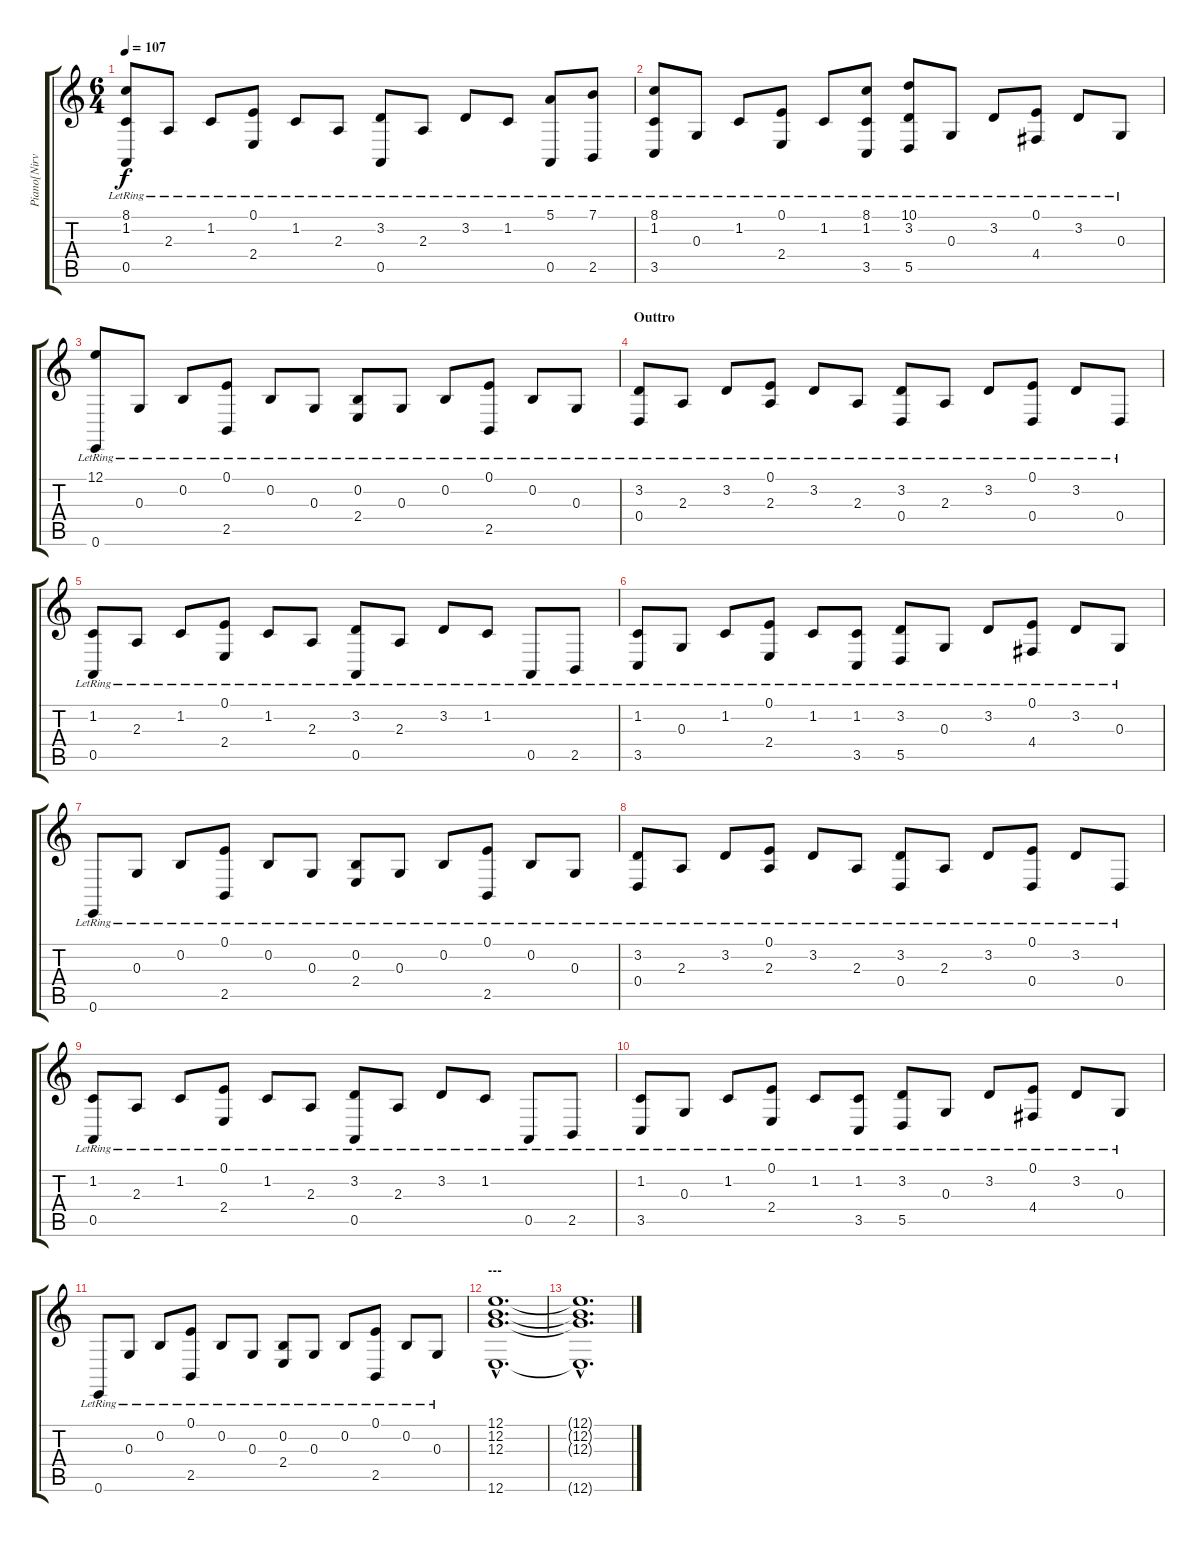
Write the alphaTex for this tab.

\track ("Piano[Nirvana]" "Piano[Nirv") {instrument acousticgrandpiano}
\staff {score tabs}
\tuning (E4 B3 G3 D3 A2 E2) {hide}
\ts (6 4)
\tempo 107
\clef g2
\ks c
(8.1{lr} 1.2{lr} 0.5{lr}).8{dy f} 2.3{lr}.8 1.2{lr}.8 (0.1{lr} 2.4{lr}).8 1.2{lr}.8 2.3{lr}.8 (3.2{lr} 0.5{lr}).8 2.3{lr}.8 3.2{lr}.8 1.2{lr}.8 (5.1{lr} 0.5{lr}).8 (7.1{lr} 2.5{lr}).8 |
(8.1{lr} 1.2{lr} 3.5{lr}).8 0.3{lr}.8 1.2{lr}.8 (0.1{lr} 2.4{lr}).8 1.2{lr}.8 (8.1{lr} 1.2{lr} 3.5{lr}).8 (10.1{lr} 3.2{lr} 5.5{lr}).8 0.3{lr}.8 3.2{lr}.8 (0.1{lr} 4.4{lr}).8 3.2{lr}.8 0.3{lr}.8 |
(12.1{lr} 0.6{lr}).8 0.3{lr}.8 0.2{lr}.8 (0.1{lr} 2.5{lr}).8 0.2{lr}.8 0.3{lr}.8 (0.2{lr} 2.4{lr}).8 0.3{lr}.8 0.2{lr}.8 (0.1{lr} 2.5{lr}).8 0.2{lr}.8 0.3{lr}.8 |
\section ("" "Outtro")
(3.2{lr} 0.4{lr}).8 2.3{lr}.8 3.2{lr}.8 (0.1{lr} 2.3{lr}).8 3.2{lr}.8 2.3{lr}.8 (3.2{lr} 0.4{lr}).8 2.3{lr}.8 3.2{lr}.8 (0.1{lr} 0.4{lr}).8 3.2{lr}.8 0.4{lr}.8 |
(1.2{lr} 0.5{lr}).8 2.3{lr}.8 1.2{lr}.8 (0.1{lr} 2.4{lr}).8 1.2{lr}.8 2.3{lr}.8 (3.2{lr} 0.5{lr}).8 2.3{lr}.8 3.2{lr}.8 1.2{lr}.8 0.5{lr}.8 2.5{lr}.8 |
(1.2{lr} 3.5{lr}).8 0.3{lr}.8 1.2{lr}.8 (0.1{lr} 2.4{lr}).8 1.2{lr}.8 (1.2{lr} 3.5{lr}).8 (3.2{lr} 5.5{lr}).8 0.3{lr}.8 3.2{lr}.8 (0.1{lr} 4.4{lr}).8 3.2{lr}.8 0.3{lr}.8 |
0.6{lr}.8 0.3{lr}.8 0.2{lr}.8 (0.1{lr} 2.5{lr}).8 0.2{lr}.8 0.3{lr}.8 (0.2{lr} 2.4{lr}).8 0.3{lr}.8 0.2{lr}.8 (0.1{lr} 2.5{lr}).8 0.2{lr}.8 0.3{lr}.8 |
(3.2{lr} 0.4{lr}).8 2.3{lr}.8 3.2{lr}.8 (0.1{lr} 2.3{lr}).8 3.2{lr}.8 2.3{lr}.8 (3.2{lr} 0.4{lr}).8 2.3{lr}.8 3.2{lr}.8 (0.1{lr} 0.4{lr}).8 3.2{lr}.8 0.4{lr}.8 |
(1.2{lr} 0.5{lr}).8 2.3{lr}.8 1.2{lr}.8 (0.1{lr} 2.4{lr}).8 1.2{lr}.8 2.3{lr}.8 (3.2{lr} 0.5{lr}).8 2.3{lr}.8 3.2{lr}.8 1.2{lr}.8 0.5{lr}.8 2.5{lr}.8 |
(1.2{lr} 3.5{lr}).8 0.3{lr}.8 1.2{lr}.8 (0.1{lr} 2.4{lr}).8 1.2{lr}.8 (1.2{lr} 3.5{lr}).8 (3.2{lr} 5.5{lr}).8 0.3{lr}.8 3.2{lr}.8 (0.1{lr} 4.4{lr}).8 3.2{lr}.8 0.3{lr}.8 |
0.6{lr}.8 0.3{lr}.8 0.2{lr}.8 (0.1{lr} 2.5{lr}).8 0.2{lr}.8 0.3{lr}.8 (0.2{lr} 2.4{lr}).8 0.3{lr}.8 0.2{lr}.8 (0.1{lr} 2.5{lr}).8 0.2{lr}.8 0.3{lr}.8 |
\section ("" "---")
(12.1{hac} 12.2{hac} 12.3{hac} 12.6{hac}).1{d} |
(12.1{hac t} 12.2{hac t} 12.3{hac t} 12.6{hac t}).1{d}
